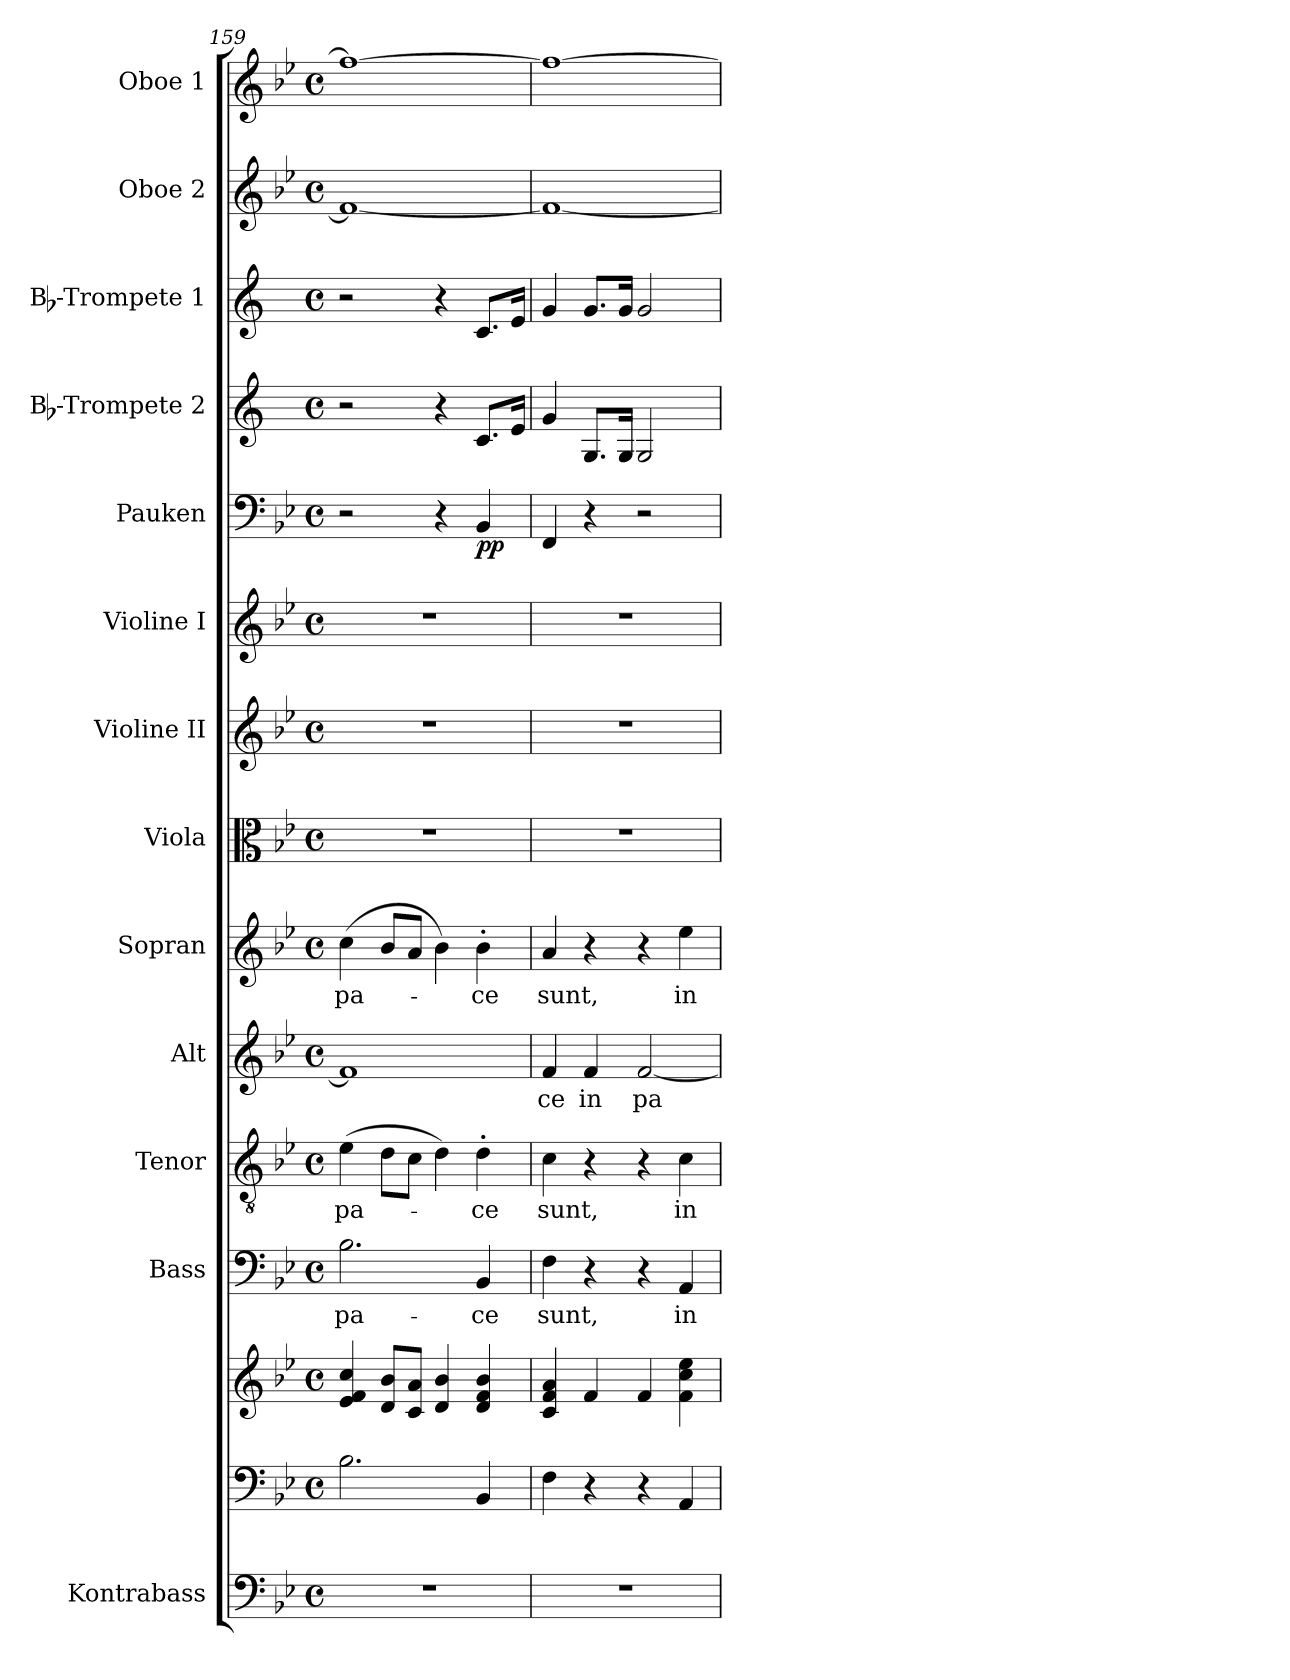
**kern	**kern	**kern	**kern	**text	**kern	**text	**kern	**text	**kern	**text	**kern	**kern	**kern	**kern	**dynam	**kern	**kern	**kern	**kern
*part14	*part13	*part13	*part12	*part12	*part11	*part11	*part10	*part10	*part9	*part9	*part8	*part7	*part6	*part5	*part5	*part4	*part3	*part2	*part1
*staff15	*staff14	*staff13	*staff12	*staff12	*staff11	*staff11	*staff10	*staff10	*staff9	*staff9	*staff8	*staff7	*staff6	*staff5	*staff5	*staff4	*staff3	*staff2	*staff1
*I"Kontrabass	*	*	*I"Bass	*	*I"Tenor	*	*I"Alt	*	*I"Sopran	*	*I"Viola	*I"Violine II	*I"Violine I	*I"Pauken	*	*I"Bb-Trompete 2	*I"Bb-Trompete 1	*I"Oboe 2	*I"Oboe 1
*I'Kb.	*	*	*I'B.	*	*I'T.	*	*I'A.	*	*I'S.	*	*I'Vla.	*I'Vl. II	*I'Vl. I	*I'Pk.	*	*I'Bb Trp. 2	*I'Bb Trp. 1	*I'Ob. 2	*I'Ob. 1
*clefF4	*clefF4	*clefG2	*clefF4	*	*clefGv2	*	*clefG2	*	*clefG2	*	*clefC3	*clefG2	*clefG2	*clefF4	*	*clefG2	*clefG2	*clefG2	*clefG2
*ITrd7c12	*	*	*	*	*	*	*	*	*	*	*	*	*	*	*	*ITrd1c2	*ITrd1c2	*	*
*k[b-e-]	*k[b-e-]	*k[b-e-]	*k[b-e-]	*	*k[b-e-]	*	*k[b-e-]	*	*k[b-e-]	*	*k[b-e-]	*k[b-e-]	*k[b-e-]	*k[b-e-]	*	*k[b-e-]	*k[b-e-]	*k[b-e-]	*k[b-e-]
*B-:	*B-:	*B-:	*B-:	*	*B-:	*	*B-:	*	*B-:	*	*B-:	*B-:	*B-:	*B-:	*	*B-:	*B-:	*B-:	*B-:
*M4/4	*M4/4	*M4/4	*M4/4	*	*M4/4	*	*M4/4	*	*M4/4	*	*M4/4	*M4/4	*M4/4	*M4/4	*	*M4/4	*M4/4	*M4/4	*M4/4
*met(c)	*met(c)	*met(c)	*met(c)	*	*met(c)	*	*met(c)	*	*met(c)	*	*met(c)	*met(c)	*met(c)	*met(c)	*	*met(c)	*met(c)	*met(c)	*met(c)
=159	=159	=159	=159	=159	=159	=159	=159	=159	=159	=159	=159	=159	=159	=159	=159	=159	=159	=159	=159
!	!	!	!	!LO:LY:b	!	!LO:LY:b	!	!	!	!LO:LY:b	!	!	!	!	!	!	!	!	!
1r	2.B-\	4e-/ 4f/ 4cc/	2.B-\	pa-	(>4e-\	pa-	1f]	.	(>4cc\	pa-	1r	1r	1r	2r	.	2r	2r	1f_	1ff_
.	.	8d/ 8b-/L	.	.	8d\L	.	.	.	8b-/L	.	.	.	.	.	.	.	.	.	.
.	.	8c/ 8a/J	.	.	8c\J	.	.	.	8a/J	.	.	.	.	.	.	.	.	.	.
.	.	4d/ 4b-/	.	.	4d\)	.	.	.	4b-\)	.	.	.	.	4r	.	4r	4r	.	.
!	!	!	!	!LO:LY:b	!	!LO:LY:b	!	!	!	!LO:LY:b	!	!	!	!	!LO:DY:b	!	!	!	!
.	4BB-/	4d/ 4f/ 4b-/	4BB-/	-ce	4d'>\	-ce	.	.	4b-'>\	-ce	.	.	.	4BB-/	pp	8.B-/L	8.B-/L	.	.
.	.	.	.	.	.	.	.	.	.	.	.	.	.	.	.	16d/Jk	16d/Jk	.	.
=160	=160	=160	=160	=160	=160	=160	=160	=160	=160	=160	=160	=160	=160	=160	=160	=160	=160	=160	=160
!	!	!	!	!LO:LY:b	!	!LO:LY:b	!	!LO:LY:b	!	!LO:LY:b	!	!	!	!	!	!	!	!	!
1r	4F\	4c/ 4f/ 4a/	4F\	sunt,	4c\	sunt,	4f/	-ce	4a/	sunt,	1r	1r	1r	4FF/	.	4f/	4f/	1f_	1ff_
!	!	!	!	!	!	!	!	!LO:LY:b	!	!	!	!	!	!	!	!	!	!	!
.	4r	4f/	4r	.	4r	.	4f/	in	4r	.	.	.	.	4r	.	8.F/L	8.f/L	.	.
.	.	.	.	.	.	.	.	.	.	.	.	.	.	.	.	16F/Jk	16f/Jk	.	.
!	!	!	!	!	!	!	!	!LO:LY:b	!	!	!	!	!	!	!	!	!	!	!
.	4r	4f/	4r	.	4r	.	[2f/	pa-	4r	.	.	.	.	2r	.	2F/	2f/	.	.
!	!	!	!	!LO:LY:b	!	!LO:LY:b	!	!	!	!LO:LY:b	!	!	!	!	!	!	!	!	!
.	4AA/	4f\ 4cc\ 4ee-\	4AA/	in	4c\	in	.	.	4ee-\	in	.	.	.	.	.	.	.	.	.
=	=	=	=	=	=	=	=	=	=	=	=	=	=	=	=	=	=	=	=
*-	*-	*-	*-	*-	*-	*-	*-	*-	*-	*-	*-	*-	*-	*-	*-	*-	*-	*-	*-
